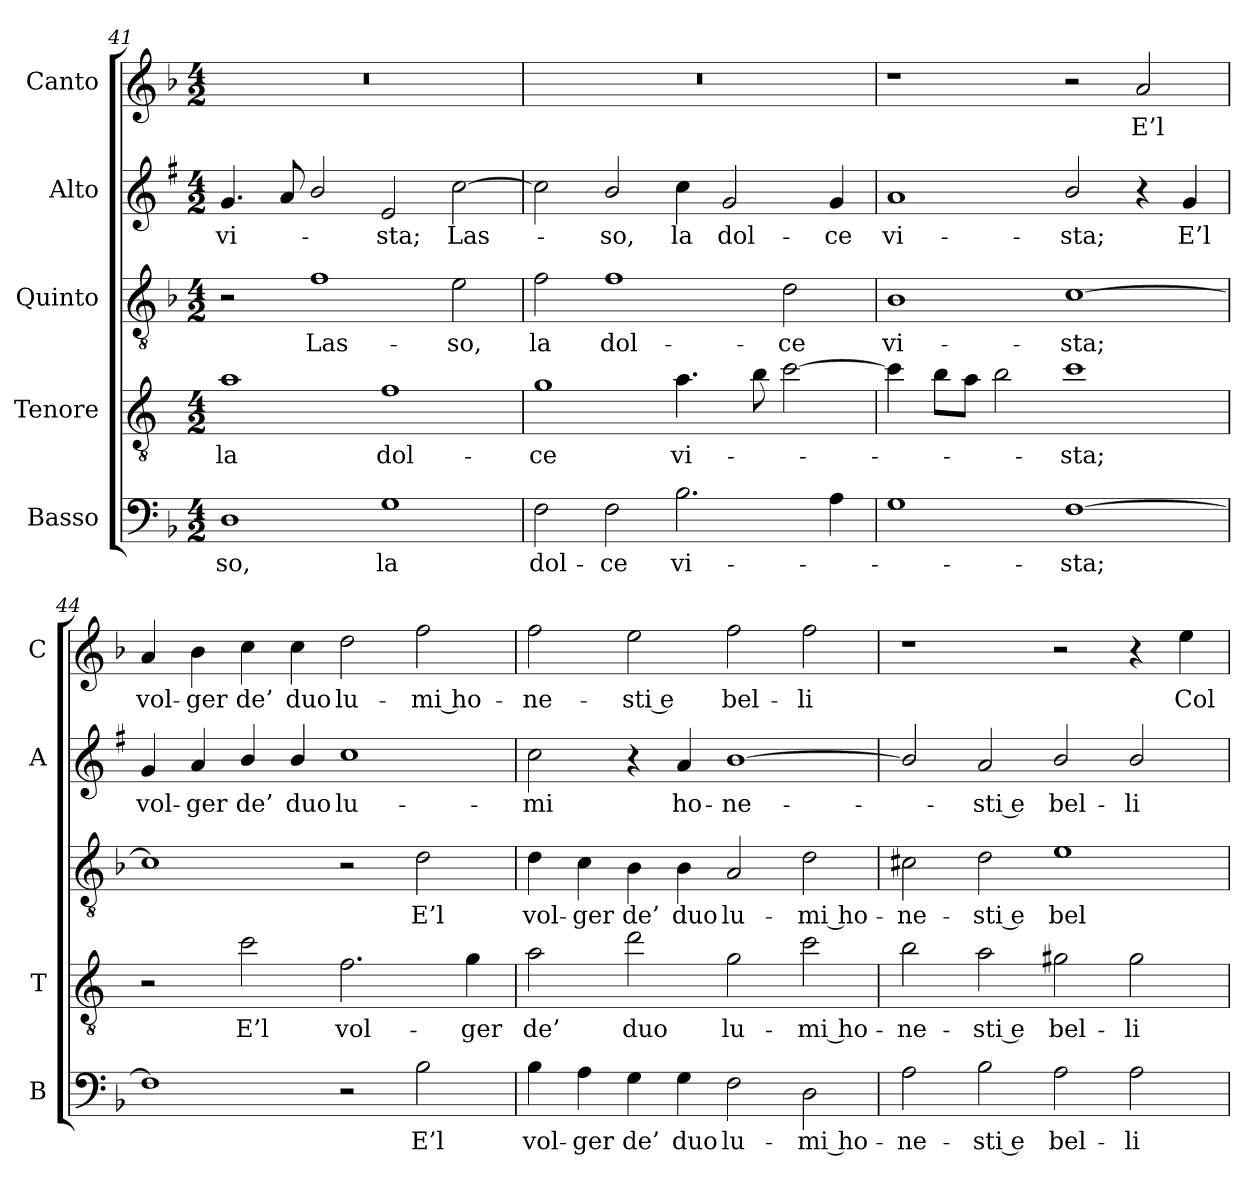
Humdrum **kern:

**kern	**text	**kern	**text	**kern	**text	**kern	**text	**kern	**text
*part5	*part5	*part4	*part4	*part3	*part3	*part2	*part2	*part1	*part1
*staff5	*staff5	*staff4	*staff4	*staff3	*staff3	*staff2	*staff2	*staff1	*staff1
*I"Basso	*	*I"Tenore	*	*I"Quinto	*	*I"Alto	*	*I"Canto	*
*I'B	*	*I'T	*	*	*	*I'A	*	*I'C	*
*clefF4	*	*clefGv2	*	*clefGv2	*	*clefG2	*	*clefG2	*
*	*	*ITrd4c7	*	*	*	*ITrd1c2	*	*	*
*k[b-]	*	*k[b-]	*	*k[b-]	*	*k[b-]	*	*k[b-]	*
*F:	*	*F:	*	*F:	*	*F:	*	*F:	*
*M4/2	*	*M4/2	*	*M4/2	*	*M4/2	*	*M4/2	*
=41	=41	=41	=41	=41	=41	=41	=41	=41	=41
!	!LO:LY:b	!	!LO:LY:b	!	!	!	!LO:LY:b	!	!
1D	-so,	1d	la	2r	.	4.f/	vi-	0r	.
.	.	.	.	.	.	8g/	.	.	.
!	!	!	!	!	!LO:LY:b	!	!	!	!
.	.	.	.	1f	Las-	2a/	.	.	.
!	!LO:LY:b	!	!LO:LY:b	!	!	!	!LO:LY:b	!	!
1G	la	1B-	dol-	.	.	2d/	-sta;	.	.
!	!	!	!	!	!LO:LY:b	!	!LO:LY:b	!	!
.	.	.	.	2e\	-so,	[2b-\	Las-	.	.
!!LO:LB:g=z
=42	=42	=42	=42	=42	=42	=42	=42	=42	=42
!	!LO:LY:b	!	!LO:LY:b	!	!LO:LY:b	!	!	!	!
2F\	dol-	1c	-ce	2f\	la	2b-\]	.	0r	.
!	!LO:LY:b	!	!	!	!LO:LY:b	!	!LO:LY:b	!	!
2F\	-ce	.	.	1f	dol-	2a/	-so,	.	.
!	!LO:LY:b	!	!LO:LY:b	!	!	!	!LO:LY:b	!	!
2.B-\	vi-	4.d\	vi-	.	.	4b-\	la	.	.
!	!	!	!	!	!	!	!LO:LY:b	!	!
.	.	.	.	.	.	2f/	dol-	.	.
.	.	8e\	.	.	.	.	.	.	.
!	!	!	!	!	!LO:LY:b	!	!	!	!
.	.	[2f\	.	2d\	-ce	.	.	.	.
!	!	!	!	!	!	!	!LO:LY:b	!	!
4A\	.	.	.	.	.	4f/	-ce	.	.
=43	=43	=43	=43	=43	=43	=43	=43	=43	=43
!	!	!	!	!	!LO:LY:b	!	!LO:LY:b	!	!
1G	.	4f\]	.	1B-	vi-	1g	vi-	1r	.
.	.	8e\L	.	.	.	.	.	.	.
.	.	8d\J	.	.	.	.	.	.	.
.	.	2e\	.	.	.	.	.	.	.
!	!LO:LY:b	!	!LO:LY:b	!	!LO:LY:b	!	!LO:LY:b	!	!
[1F	-sta;	1f	-sta;	[1c	-sta;	2a/	-sta;	2r	.
!	!	!	!	!	!	!	!	!	!LO:LY:b
.	.	.	.	.	.	4r	.	2a/	E’l
!	!	!	!	!	!	!	!LO:LY:b	!	!
.	.	.	.	.	.	4f/	E’l	.	.
=44	=44	=44	=44	=44	=44	=44	=44	=44	=44
!	!	!	!	!	!	!	!LO:LY:b	!	!LO:LY:b
1F]	.	2r	.	1c]	.	4f/	vol-	4a/	vol-
!	!	!	!	!	!	!	!LO:LY:b	!	!LO:LY:b
.	.	.	.	.	.	4g/	-ger	4b-\	-ger
!	!	!	!LO:LY:b	!	!	!	!LO:LY:b	!	!LO:LY:b
.	.	2f\	E’l	.	.	4a/	de’	4cc\	de’
!	!	!	!	!	!	!	!LO:LY:b	!	!LO:LY:b
.	.	.	.	.	.	4a/	duo	4cc\	duo
!	!	!	!LO:LY:b	!	!	!	!LO:LY:b	!	!LO:LY:b
2r	.	2.B-\	vol-	2r	.	1b-	lu-	2dd\	lu-
!	!LO:LY:b	!	!	!	!LO:LY:b	!	!	!	!LO:LY:b
2B-\	E’l	.	.	2d\	E’l	.	.	2ff\	-mi ho-
!	!	!	!LO:LY:b	!	!	!	!	!	!
.	.	4c\	-ger	.	.	.	.	.	.
=45	=45	=45	=45	=45	=45	=45	=45	=45	=45
!	!LO:LY:b	!	!LO:LY:b	!	!LO:LY:b	!	!LO:LY:b	!	!LO:LY:b
4B-\	vol-	2d\	de’	4d\	vol-	2b-\	-mi	2ff\	-ne-
!	!LO:LY:b	!	!	!	!LO:LY:b	!	!	!	!
4A\	-ger	.	.	4c\	-ger	.	.	.	.
!	!LO:LY:b	!	!LO:LY:b	!	!LO:LY:b	!	!	!	!LO:LY:b
4G\	de’	2g\	duo	4B-\	de’	4r	.	2ee\	-sti e
!	!LO:LY:b	!	!	!	!LO:LY:b	!	!LO:LY:b	!	!
4G\	duo	.	.	4B-\	duo	4g/	ho-	.	.
!	!LO:LY:b	!	!LO:LY:b	!	!LO:LY:b	!	!LO:LY:b	!	!LO:LY:b
2F\	lu-	2c\	lu-	2A/	lu-	[1a	-ne-	2ff\	bel-
!	!LO:LY:b	!	!LO:LY:b	!	!LO:LY:b	!	!	!	!LO:LY:b
2D\	-mi ho-	2f\	-mi ho-	2d\	-mi ho-	.	.	2ff\	-li
!!LO:PB:g=z
=46	=46	=46	=46	=46	=46	=46	=46	=46	=46
!	!LO:LY:b	!	!LO:LY:b	!	!LO:LY:b	!	!	!	!
2A\	-ne-	2e\	-ne-	2c#X\	-ne-	2a/]	.	1r	.
!	!LO:LY:b	!	!LO:LY:b	!	!LO:LY:b	!	!LO:LY:b	!	!
2B-\	-sti e	2d\	-sti e	2d\	-sti e	2g/	-sti e	.	.
!	!LO:LY:b	!	!LO:LY:b	!	!LO:LY:b	!	!LO:LY:b	!	!
2A\	bel-	2c#X\	bel-	1e	bel-	2a/	bel-	2r	.
!	!LO:LY:b	!	!LO:LY:b	!	!	!	!LO:LY:b	!	!
2A\	-li	2c#\	-li	.	.	2a/	-li	4r	.
!	!	!	!	!	!	!	!	!	!LO:LY:b
.	.	.	.	.	.	.	.	4ee\	Col
=	=	=	=	=	=	=	=	=	=
*-	*-	*-	*-	*-	*-	*-	*-	*-	*-
